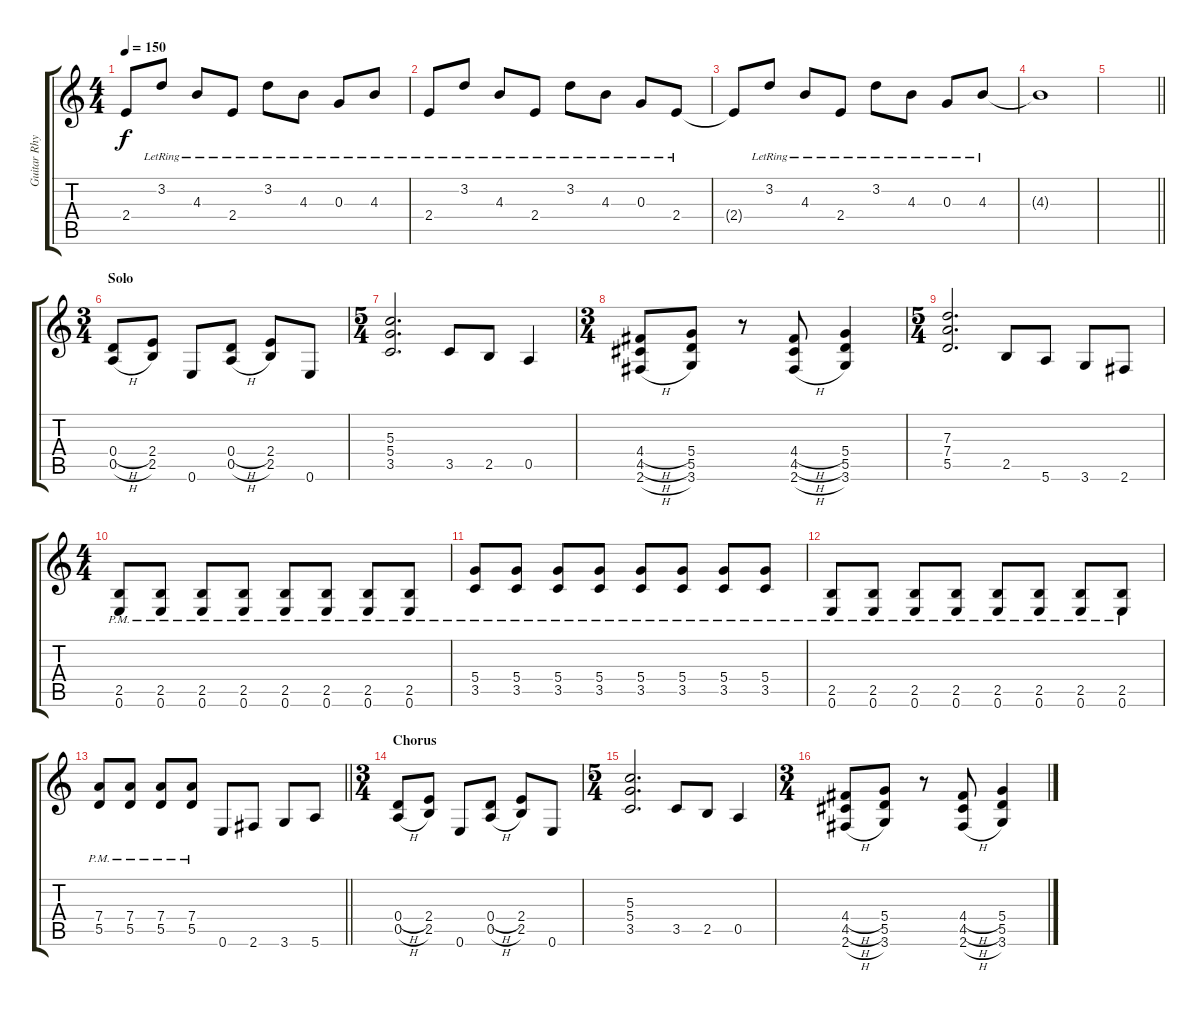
\track ("Guitar Rhythm" "Guitar Rhy") {instrument distortionguitar}
\staff {score tabs}
\tuning (E4 B3 G3 D3 A2 E2) {hide}
\ts (4 4)
\tempo 150
\clef g2
\ks c
2.4{t}.8{dy f} 3.2{lr}.8 4.3{lr}.8 2.4{lr}.8 3.2{lr}.8 4.3{lr}.8 0.3{lr}.8 4.3{lr}.8 |
2.4{lr}.8 3.2{lr}.8 4.3{lr}.8 2.4{lr}.8 3.2{lr}.8 4.3{lr}.8 0.3{lr}.8 2.4{lr}.8 |
2.4{t}.8 3.2{lr}.8 4.3{lr}.8 2.4{lr}.8 3.2{lr}.8 4.3{lr}.8 0.3{lr}.8 4.3{lr}.8 |
4.3{t}.1 |
\barLineRight lightlight
|
\ts (3 4)
\section ("" "Solo")
(0.4{h} 0.5{h}).8{instrument distortionguitar} (2.4 2.5).8 0.6.8 (0.4{h} 0.5{h}).8 (2.4 2.5).8 0.6.8 |
\ts (5 4)
(5.3 5.4 3.5).2{d} 3.5.8 2.5.8 0.5.4 |
\ts (3 4)
(4.4{h} 4.5{h} 2.6{h}).8 (5.4 5.5 3.6).8 r.8 (4.4{h} 4.5{h} 2.6{h}).8 (5.4 5.5 3.6).4 |
\ts (5 4)
(7.3 7.4 5.5).2{d} 2.5.8 5.6.8 3.6.8 2.6.8 |
\ts (4 4)
(2.5{pm} 0.6{pm}).8 (2.5{pm} 0.6{pm}).8 (2.5{pm} 0.6{pm}).8 (2.5{pm} 0.6{pm}).8 (2.5{pm} 0.6{pm}).8 (2.5{pm} 0.6{pm}).8 (2.5{pm} 0.6{pm}).8 (2.5{pm} 0.6{pm}).8 |
(5.4{pm} 3.5{pm}).8 (5.4{pm} 3.5{pm}).8 (5.4{pm} 3.5{pm}).8 (5.4{pm} 3.5{pm}).8 (5.4{pm} 3.5{pm}).8 (5.4{pm} 3.5{pm}).8 (5.4{pm} 3.5{pm}).8 (5.4{pm} 3.5{pm}).8 |
(2.5{pm} 0.6{pm}).8 (2.5{pm} 0.6{pm}).8 (2.5{pm} 0.6{pm}).8 (2.5{pm} 0.6{pm}).8 (2.5{pm} 0.6{pm}).8 (2.5{pm} 0.6{pm}).8 (2.5{pm} 0.6{pm}).8 (2.5{pm} 0.6{pm}).8 |
\barLineRight lightlight
(7.4{pm} 5.5{pm}).8 (7.4{pm} 5.5{pm}).8 (7.4{pm} 5.5{pm}).8 (7.4{pm} 5.5{pm}).8 0.6.8 2.6.8 3.6.8 5.6.8 |
\ts (3 4)
\section ("" "Chorus")
(0.4{h} 0.5{h}).8 (2.4 2.5).8 0.6.8 (0.4{h} 0.5{h}).8 (2.4 2.5).8 0.6.8 |
\ts (5 4)
(5.3 5.4 3.5).2{d} 3.5.8 2.5.8 0.5.4 |
\ts (3 4)
(4.4{h} 4.5{h} 2.6{h}).8 (5.4 5.5 3.6).8 r.8 (4.4{h} 4.5{h} 2.6{h}).8 (5.4 5.5 3.6).4
